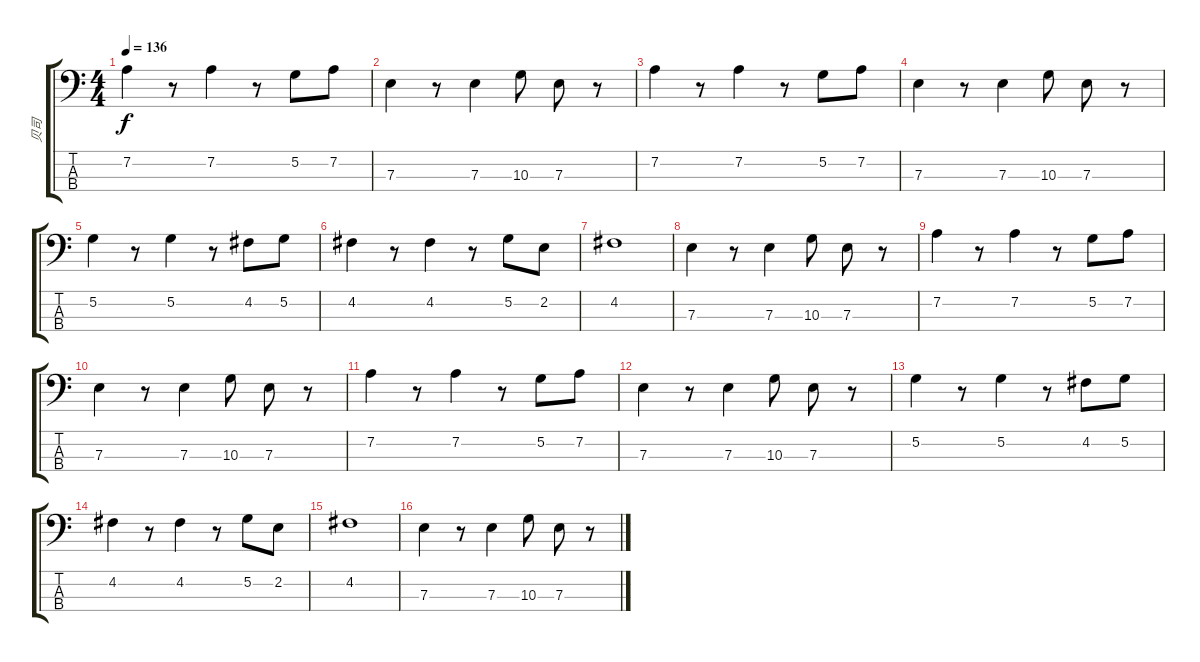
\track ("贝司" "贝司") {instrument acousticguitarnylon}
\staff {score tabs}
\tuning (G2 D2 A1 E1) {hide}
\ts (4 4)
\tempo 136
\clef f4
\ks c
7.2.4{dy f} r.8 7.2.4 r.8 5.2.8 7.2.8 |
7.3.4 r.8 7.3.4 10.3.8 7.3.8 r.8 |
7.2.4 r.8 7.2.4 r.8 5.2.8 7.2.8 |
7.3.4 r.8 7.3.4 10.3.8 7.3.8 r.8 |
5.2.4 r.8 5.2.4 r.8 4.2.8 5.2.8 |
4.2.4 r.8 4.2.4 r.8 5.2.8 2.2.8 |
4.2.1 |
7.3.4 r.8 7.3.4 10.3.8 7.3.8 r.8 |
7.2.4 r.8 7.2.4 r.8 5.2.8 7.2.8 |
7.3.4 r.8 7.3.4 10.3.8 7.3.8 r.8 |
7.2.4 r.8 7.2.4 r.8 5.2.8 7.2.8 |
7.3.4 r.8 7.3.4 10.3.8 7.3.8 r.8 |
5.2.4 r.8 5.2.4 r.8 4.2.8 5.2.8 |
4.2.4 r.8 4.2.4 r.8 5.2.8 2.2.8 |
4.2.1 |
7.3.4 r.8 7.3.4 10.3.8 7.3.8 r.8
